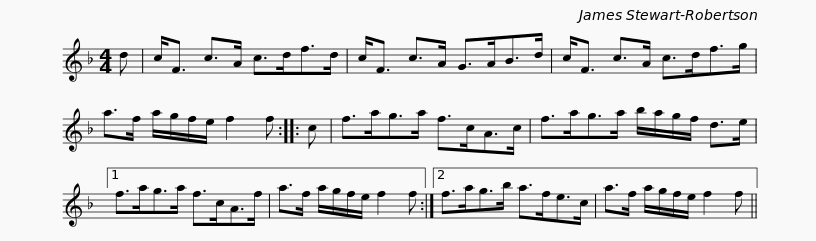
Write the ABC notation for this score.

X:1
L:1/8
M:4/4
I:linebreak $
K:F
V:1 treble
V:1
 d | c<F c>A c>df>d | c<F c>A G>AB>d | c<F c>A c>df>g | a>f a/g/f/e/ f2 f :: %5
 c |$ f>ag>a f>cA>c | f>ag>a b/a/g/f/ d>e |1 f>ag>a f>cA>f | a>f a/g/f/e/ f2 f :|2$ %10
 f>ag>b a>fe>c | a>f a/g/f/e/ f2 f || %12
